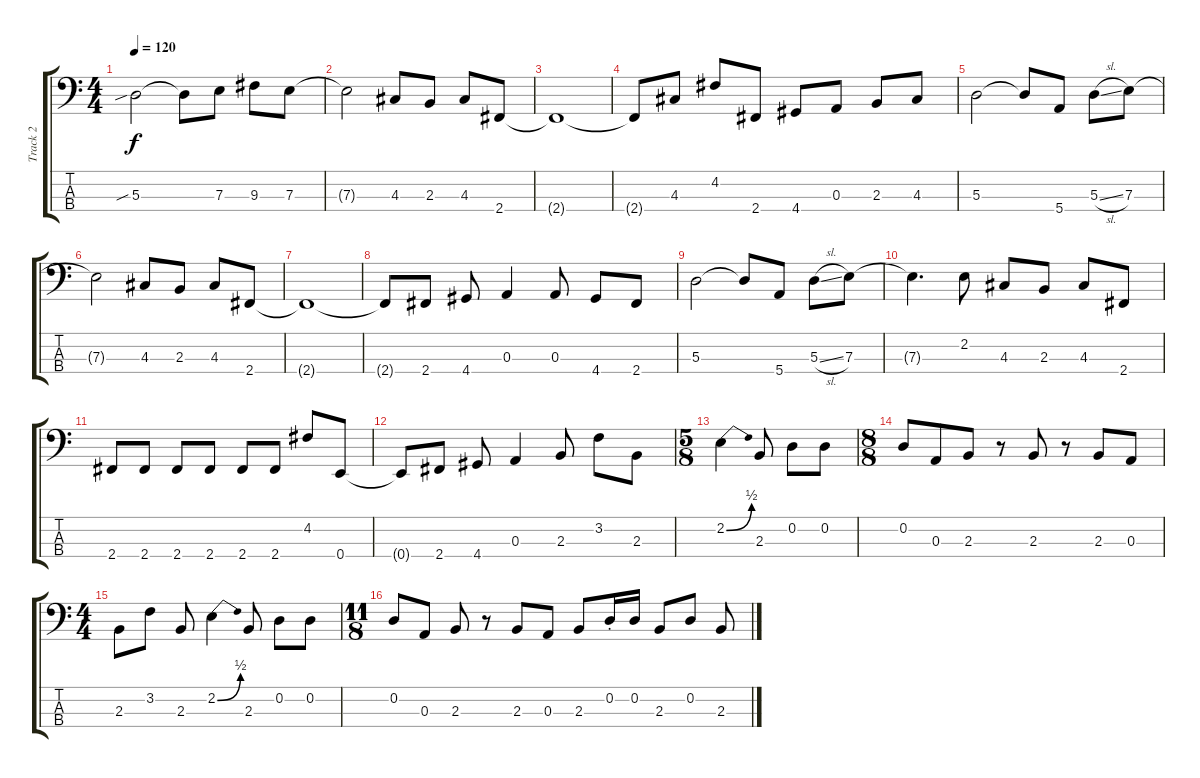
\track ("Track 2" "Track 2") {instrument electricbassfinger}
\staff {score tabs}
\tuning (G2 D2 A1 E1) {hide}
\ts (4 4)
\tempo 120
\clef f4
\ks c
5.3{sib}.2{dy f} 5.3{t}.8 7.3.8 9.3.8 7.3.8 |
7.3{t}.2 4.3.8 2.3.8 4.3.8 2.4.8 |
2.4{t}.1 |
2.4{t}.8 4.3.8 4.2.8 2.4.8 4.4.8 0.3.8 2.3.8 4.3.8 |
5.3.2 5.3{t}.8 5.4.8 5.3{sl}.8 7.3.8 |
7.3{t}.2 4.3.8 2.3.8 4.3.8 2.4.8 |
2.4{t}.1 |
2.4{t}.8 2.4.8 4.4.8 0.3.4 0.3.8 4.4.8 2.4.8 |
5.3.2 5.3{t}.8 5.4.8 5.3{sl}.8 7.3.8 |
7.3{t}.4{d} 2.2.8 4.3.8 2.3.8 4.3.8 2.4.8 |
2.4.8 2.4.8 2.4.8 2.4.8 2.4.8 2.4.8 4.2.8 0.4.8 |
0.4{t}.8 2.4.8 4.4.8 0.3.4 2.3.8 3.2.8 2.3.8 |
\ts (5 8)
2.2{be (bend 0 0 60 2)}.4 2.3.8 0.2.8 0.2.8 |
\ts (8 8)
0.2.8 0.3.8 2.3.8 r.8 2.3.8 r.8 2.3.8 0.3.8 |
\ts (4 4)
2.3.8 3.2.8 2.3.8 2.2{be (bend 0 0 60 2)}.4 2.3.8 0.2.8 0.2.8 |
\ts (11 8)
0.2.8 0.3.8 2.3.8 r.8 2.3.8 0.3.8 2.3.8 0.2{st}.16 0.2.16 2.3.8 0.2.8 2.3.8
